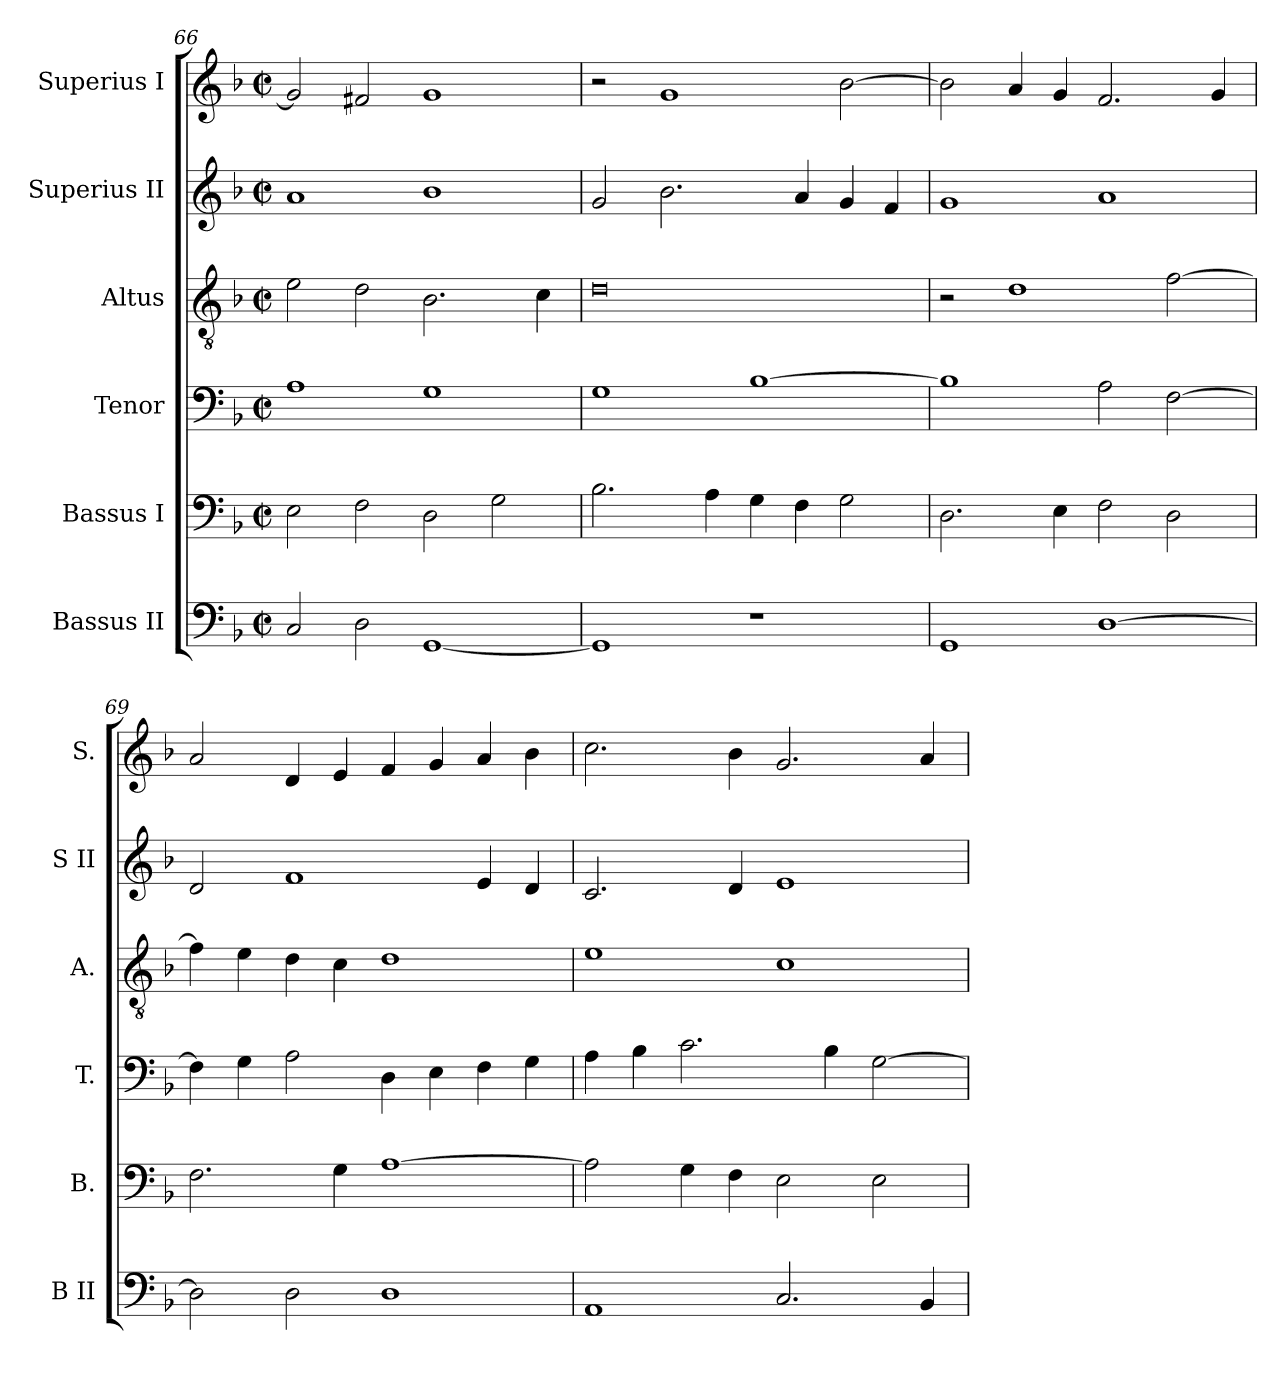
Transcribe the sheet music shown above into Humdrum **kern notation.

**kern	**kern	**kern	**kern	**kern	**kern
*part6	*part5	*part4	*part3	*part2	*part1
*staff6	*staff5	*staff4	*staff3	*staff2	*staff1
*I"Bassus II	*I"Bassus I	*I"Tenor	*I"Altus	*I"Superius II	*I"Superius I
*I'B II	*I'B.	*I'T.	*I'A.	*I'S II	*I'S.
*clefF4	*clefF4	*clefF4	*clefGv2	*clefG2	*clefG2
*	*	*	*ITrd7c12	*	*
*k[b-]	*k[b-]	*k[b-]	*k[b-]	*k[b-]	*k[b-]
*F:	*F:	*F:	*F:	*F:	*F:
*M2/2	*M2/2	*M2/2	*M2/2	*M2/2	*M2/2
*met(c|)	*met(c|)	*met(c|)	*met(c|)	*met(c|)	*met(c|)
=66	=66	=66	=66	=66	=66
2Ci/	2Ei\	1Ai	2Ei\	1ai	2gi/]
2Di\	2Fi\	.	2Di\	.	2f#Xi/
[<1GGi	2Di\	1Gi	2.BB-i\	1b-i	1gi
.	2Gi\	.	.	.	.
.	.	.	4Ci\	.	.
=67	=67	=67	=67	=67	=67
1GGi]	2.B-i\	1Gi	0Di	2gi/	2r
.	.	.	.	2.b-i\	1gi
.	4Ai\	.	.	.	.
1r	4Gi\	[>1B-i	.	.	.
.	4Fi\	.	.	4ai/	.
.	2Gi\	.	.	4gi/	[>2b-i\
.	.	.	.	4fi/	.
!!LO:LB:g=z
=68	=68	=68	=68	=68	=68
1GGi	2.Di\	1B-i]	2r	1gi	2b-i\]
.	.	.	1Di	.	4ai/
.	4Ei\	.	.	.	4gi/
[>1Di	2Fi\	2Ai\	.	1ai	2.fi/
.	2Di\	[>2Fi\	[>2Fi\	.	.
.	.	.	.	.	4gi/
=69	=69	=69	=69	=69	=69
2Di\]	2.Fi\	4Fi\]	4Fi\]	2di/	2ai/
.	.	4Gi\	4Ei\	.	.
2Di\	.	2Ai\	4Di\	1fi	4di/
.	4Gi\	.	4Ci\	.	4ei/
1Di	[>1Ai	4Di\	1Di	.	4fi/
.	.	4Ei\	.	.	4gi/
.	.	4Fi\	.	4ei/	4ai/
.	.	4Gi\	.	4di/	4b-i\
=70	=70	=70	=70	=70	=70
1AAi	2Ai\]	4Ai\	1Ei	2.ci/	2.cci\
.	.	4B-i\	.	.	.
.	4Gi\	2.ci\	.	.	.
.	4Fi\	.	.	4di/	4b-i\
2.Ci/	2Ei\	.	1Ci	1ei	2.gi/
.	.	4B-i\	.	.	.
.	2Ei\	[>2Gi\	.	.	.
4BB-i/	.	.	.	.	4ai/
=	=	=	=	=	=
*-	*-	*-	*-	*-	*-
